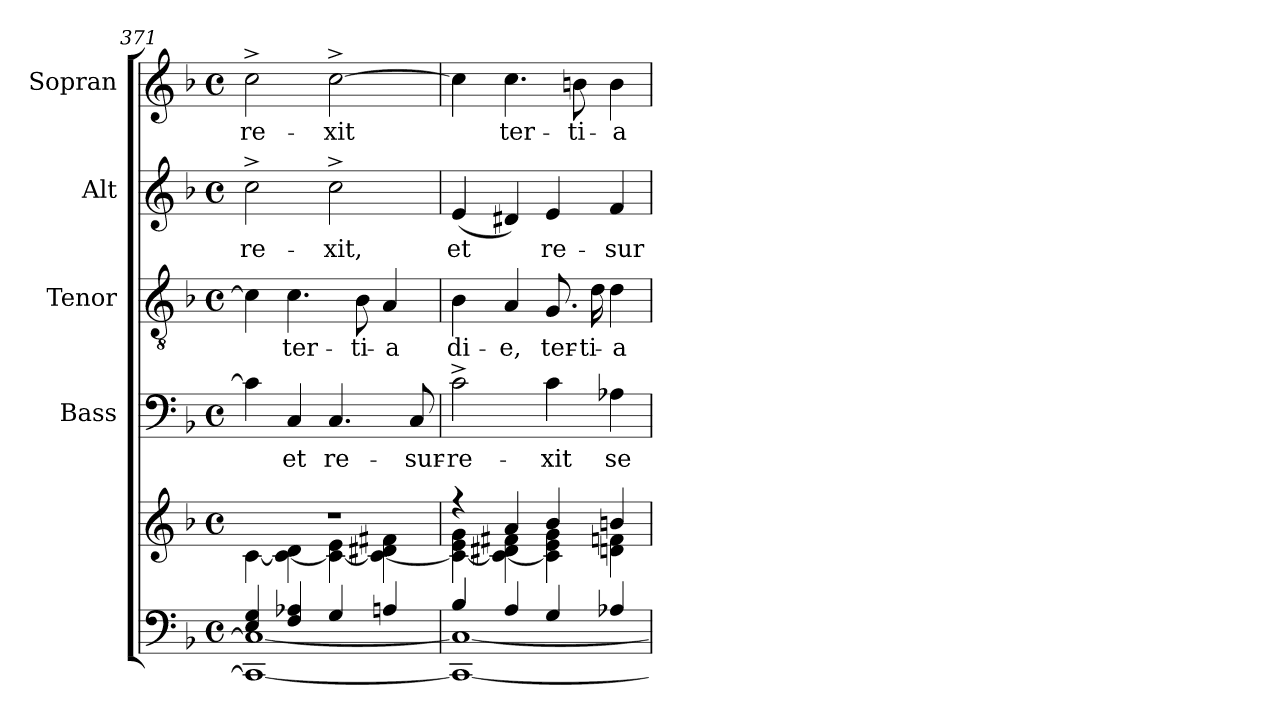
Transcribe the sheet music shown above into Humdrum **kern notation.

**kern	**kern	**kern	**text	**kern	**text	**kern	**text	**kern	**text
*part5	*part5	*part4	*part4	*part3	*part3	*part2	*part2	*part1	*part1
*staff6	*staff5	*staff4	*staff4	*staff3	*staff3	*staff2	*staff2	*staff1	*staff1
*	*	*I"Bass	*	*I"Tenor	*	*I"Alt	*	*I"Sopran	*
*	*	*I'B.	*	*I'T.	*	*I'A.	*	*I'S.	*
!!LO:PB:g=z
*clefF4	*clefG2	*clefF4	*	*clefGv2	*	*clefG2	*	*clefG2	*
*k[b-]	*k[b-]	*k[b-]	*	*k[b-]	*	*k[b-]	*	*k[b-]	*
*F:	*F:	*F:	*	*F:	*	*F:	*	*F:	*
*M4/4	*M4/4	*M4/4	*	*M4/4	*	*M4/4	*	*M4/4	*
*met(c)	*met(c)	*met(c)	*	*met(c)	*	*met(c)	*	*met(c)	*
=371	=371	=371	=371	=371	=371	=371	=371	=371	=371
*^	*^	*	*	*	*	*	*	*	*
!	!	!	!	!	!	!	!	!	!LO:LY:b	!	!LO:LY:b
4E/ 4G/	1CC_ 1C_	1r	[<4c\	4c\]	.	4c\]	.	2cc^>\	-re-	2cc^>\	-re-
!	!	!	!	!	!LO:LY:b	!	!LO:LY:b	!	!	!	!
4F/ 4A-X/	.	.	4c\_ 4d\	4C/	et	4.c\	ter-	.	.	.	.
!	!	!	!	!	!LO:LY:b	!	!	!	!LO:LY:b	!	!LO:LY:b
4G/	.	.	4c\_ 4e\	4.C/	re-	.	.	2cc^>\	-xit,	[2cc^>\	-xit
!	!	!	!	!	!	!	!LO:LY:b	!	!	!	!
.	.	.	.	.	.	8B-\	-ti-	.	.	.	.
!	!	!	!	!	!	!	!LO:LY:b	!	!	!	!
4An/	.	.	4c\_ 4d#X\ 4f#X\	.	.	4A/	-a	.	.	.	.
!	!	!	!	!	!LO:LY:b	!	!	!	!	!	!
.	.	.	.	8C/	-sur-	.	.	.	.	.	.
=372	=372	=372	=372	=372	=372	=372	=372	=372	=372	=372	=372
!	!	!	!	!	!LO:LY:b	!	!LO:LY:b	!	!LO:LY:b	!	!
4B-/	1CC_ 1C_	4ree	4c\_ 4e\ 4g\	2c^>\	-re-	4B-\	di-	(<4e/	et	4cc\]	.
!	!	!	!	!	!	!	!LO:LY:b	!	!	!	!LO:LY:b
4A/	.	4a/	4c\_ 4d#X\ 4f#X\	.	.	4A/	-e,	4d#X/)	.	4.cc\	ter-
!	!	!	!	!	!LO:LY:b	!	!LO:LY:b	!	!LO:LY:b	!	!
4G/	.	4b-/	4c\] 4e\ 4g\	4c\	-xit	8.G/	ter-	4e/	re-	.	.
!	!	!	!	!	!	!	!	!	!	!	!LO:LY:b
.	.	.	.	.	.	.	.	.	.	8bn\	-ti-
!	!	!	!	!	!	!	!LO:LY:b	!	!	!	!
.	.	.	.	.	.	16d\	-ti-	.	.	.	.
!	!	!	!	!	!LO:LY:b	!	!LO:LY:b	!	!LO:LY:b	!	!LO:LY:b
4A-X/	.	4bn/	4dn\ 4fn\	4A-X\	se-	4d\	-a	4f/	-sur-	4b\	-a
*v	*v	*	*	*	*	*	*	*	*	*	*
*	*v	*v	*	*	*	*	*	*	*	*
=	=	=	=	=	=	=	=	=	=
*-	*-	*-	*-	*-	*-	*-	*-	*-	*-
